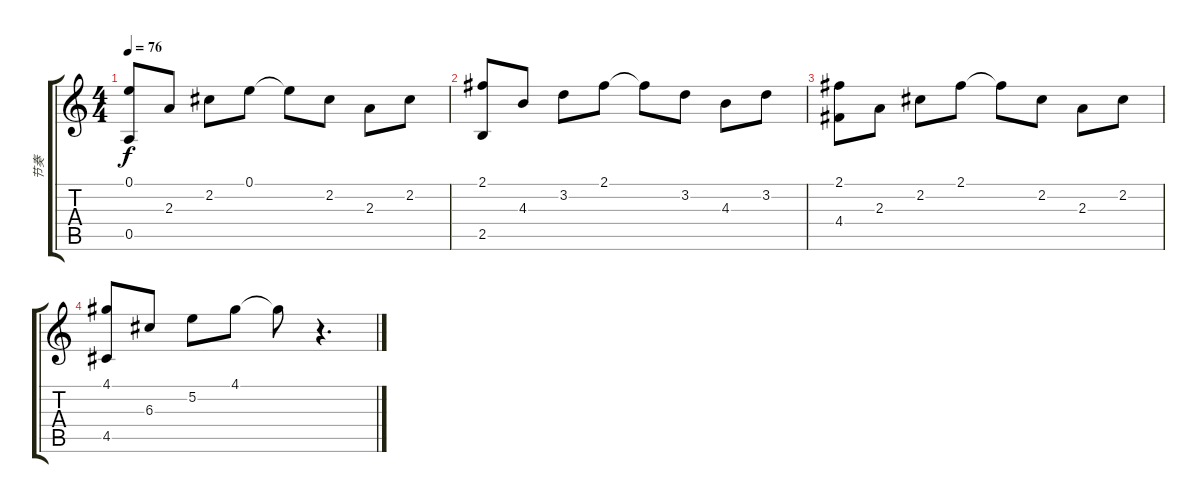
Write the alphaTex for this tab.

\track ("节奏" "节奏") {instrument acousticguitarsteel}
\staff {score tabs}
\tuning (E4 B3 G3 D3 A2 E2) {hide}
\ts (4 4)
\tempo 76
\clef g2
\ks c
(0.1 0.5).8{dy f} 2.3.8 2.2.8 0.1.8 0.1{t}.8 2.2.8 2.3.8 2.2.8 |
(2.1 2.5).8 4.3.8 3.2.8 2.1.8 2.1{t}.8 3.2.8 4.3.8 3.2.8 |
(2.1 4.4).8 2.3.8 2.2.8 2.1.8 2.1{t}.8 2.2.8 2.3.8 2.2.8 |
(4.1 4.5).8 6.3.8 5.2.8 4.1.8 4.1{t}.8 r.4{d}
